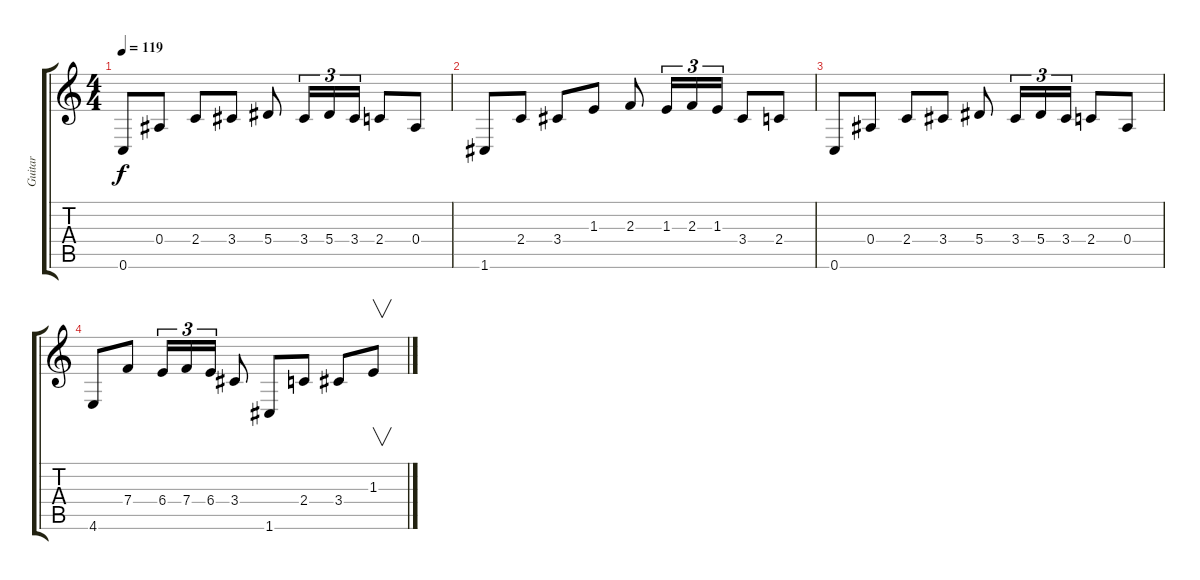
\track ("Guitar" "Guitar") {instrument electricguitarclean}
\staff {score tabs}
\tuning (C4 G3 Eb3 Bb2 F2 C2) {hide}
\ts (4 4)
\tempo 119
\clef g2
\ks c
0.6.8{dy f} 0.4.8 2.4.8 3.4.8 5.4.8 3.4.16{tu (3 2)} 5.4.16{tu (3 2)} 3.4.16{tu (3 2)} 2.4.8 0.4.8 |
1.6.8 2.4.8 3.4.8 1.3.8 2.3.8 1.3.16{tu (3 2)} 2.3.16{tu (3 2)} 1.3.16{tu (3 2)} 3.4.8 2.4.8 |
0.6.8{volume 2} 0.4.8 2.4.8 3.4.8 5.4.8 3.4.16{tu (3 2)} 5.4.16{tu (3 2)} 3.4.16{tu (3 2)} 2.4.8 0.4.8 |
4.6.8 7.4.8 6.4.16{tu (3 2)} 7.4.16{tu (3 2)} 6.4.16{tu (3 2)} 3.4.8 1.6.8 2.4.8 3.4.8 1.3.8{v}
